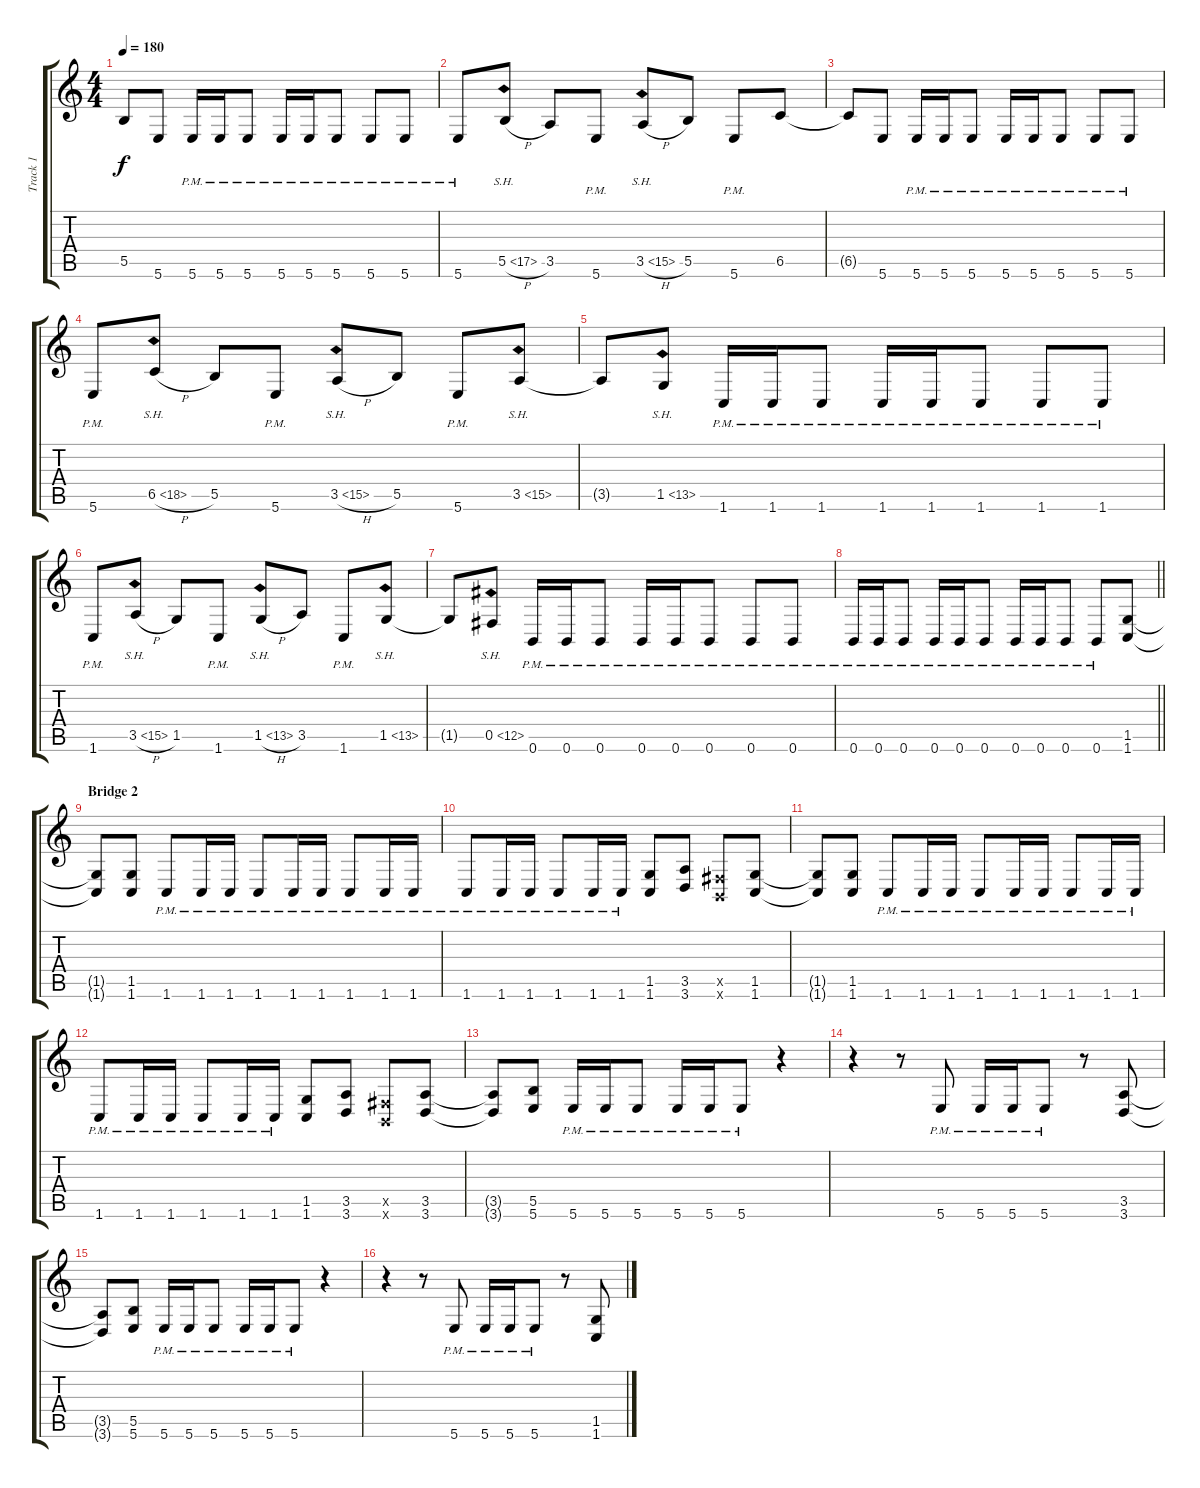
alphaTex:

\track ("Track 1" "Track 1") {instrument distortionguitar}
\staff {score tabs}
\tuning (Db4 Ab3 E3 B2 Gb2 B1) {hide}
\ts (4 4)
\tempo 180
\clef g2
\ks c
5.5{t}.8{dy f} 5.6.8 5.6{pm}.16 5.6{pm}.16 5.6{pm}.8 5.6{pm}.16 5.6{pm}.16 5.6{pm}.8 5.6{pm}.8 5.6{pm}.8 |
5.6{pm}.8 5.5{sh 12 h}.8 3.5.8 5.6{pm}.8 3.5{sh 12 h}.8 5.5.8 5.6{pm}.8 6.5.8 |
6.5{t}.8 5.6.8 5.6{pm}.16 5.6{pm}.16 5.6{pm}.8 5.6{pm}.16 5.6{pm}.16 5.6{pm}.8 5.6{pm}.8 5.6{pm}.8 |
5.6{pm}.8 6.5{sh 12 h}.8 5.5.8 5.6{pm}.8 3.5{sh 12 h}.8 5.5.8 5.6{pm}.8 3.5{sh 12}.8 |
3.5{t}.8 1.5{sh 12}.8 1.6{pm}.16 1.6{pm}.16 1.6{pm}.8 1.6{pm}.16 1.6{pm}.16 1.6{pm}.8 1.6{pm}.8 1.6{pm}.8 |
1.6{pm}.8 3.5{sh 12 h}.8 1.5.8 1.6{pm}.8 1.5{sh 12 h}.8 3.5.8 1.6{pm}.8 1.5{sh 12}.8 |
1.5{t}.8 0.5{sh 12}.8 0.6{pm}.16 0.6{pm}.16 0.6{pm}.8 0.6{pm}.16 0.6{pm}.16 0.6{pm}.8 0.6{pm}.8 0.6{pm}.8 |
\barLineRight lightlight
0.6{pm}.16 0.6{pm}.16 0.6{pm}.8 0.6{pm}.16 0.6{pm}.16 0.6{pm}.8 0.6{pm}.16 0.6{pm}.16 0.6{pm}.8 0.6{pm}.8 (1.5 1.6).8 |
\section ("" "Bridge 2")
(1.5{t} 1.6{t}).8 (1.5 1.6).8 1.6{pm}.8 1.6{pm}.16 1.6{pm}.16 1.6{pm}.8 1.6{pm}.16 1.6{pm}.16 1.6{pm}.8 1.6{pm}.16 1.6{pm}.16 |
1.6{pm}.8 1.6{pm}.16 1.6{pm}.16 1.6{pm}.8 1.6{pm}.16 1.6{pm}.16 (1.5 1.6).8 (3.5 3.6).8 (0.5{x} 0.6{x}).8 (1.5 1.6).8 |
(1.5{t} 1.6{t}).8 (1.5 1.6).8 1.6{pm}.8 1.6{pm}.16 1.6{pm}.16 1.6{pm}.8 1.6{pm}.16 1.6{pm}.16 1.6{pm}.8 1.6{pm}.16 1.6{pm}.16 |
1.6{pm}.8 1.6{pm}.16 1.6{pm}.16 1.6{pm}.8 1.6{pm}.16 1.6{pm}.16 (1.5 1.6).8 (3.5 3.6).8 (0.5{x} 0.6{x}).8 (3.5 3.6).8 |
(3.5{t} 3.6{t}).8 (5.5 5.6).8 5.6{pm}.16 5.6{pm}.16 5.6{pm}.8 5.6{pm}.16 5.6{pm}.16 5.6{pm}.8 r.4 |
r.4 r.8 5.6{pm}.8 5.6{pm}.16 5.6{pm}.16 5.6{pm}.8 r.8 (3.5 3.6).8 |
(3.5{t} 3.6{t}).8 (5.5 5.6).8 5.6{pm}.16 5.6{pm}.16 5.6{pm}.8 5.6{pm}.16 5.6{pm}.16 5.6{pm}.8 r.4 |
r.4 r.8 5.6{pm}.8 5.6{pm}.16 5.6{pm}.16 5.6{pm}.8 r.8 (1.5 1.6).8
